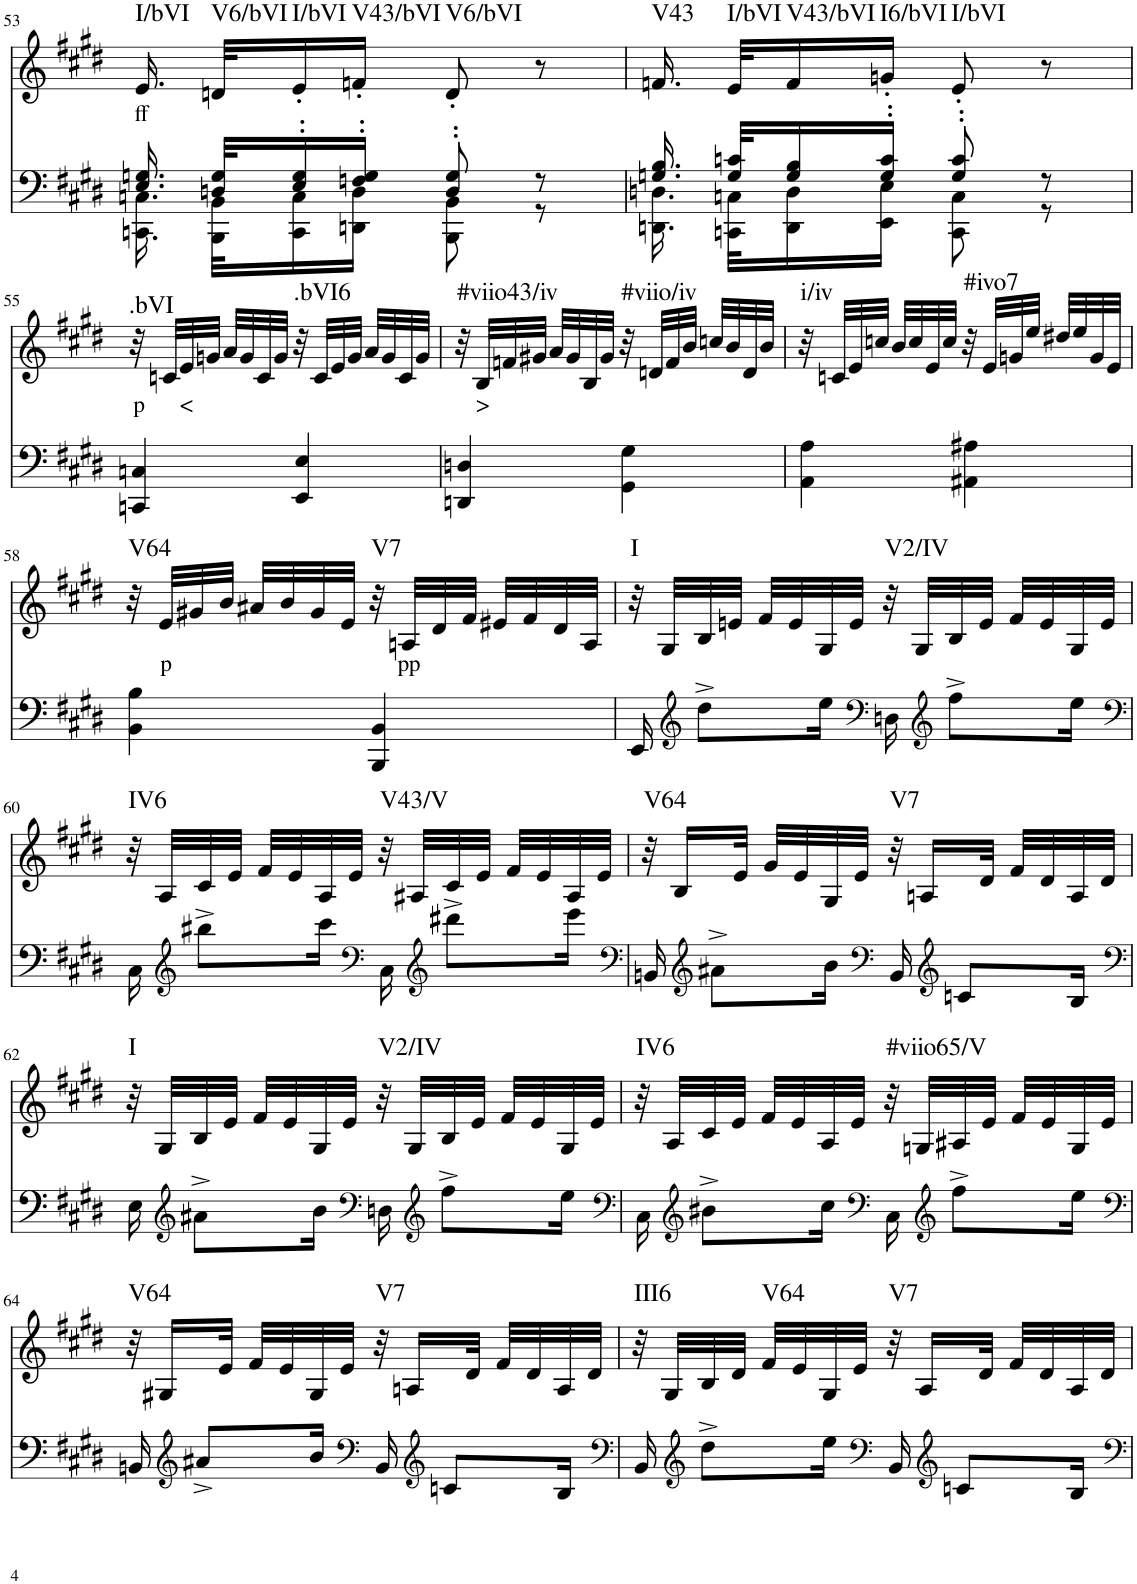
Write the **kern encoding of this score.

**kern	**kern	**text	**harte
*part2	*part1	*part1	*part1
*staff2	*staff1	*staff1	*
*I"piano	*I"piano	*	*
*I'Pno	*I'Pno	*	*
!!LO:PB:g=z
*clefF4	*clefG2	*	*
*k[f#c#g#d#]	*k[f#c#g#d#]	*	*
*E:	*E:	*	*
*M2/4	*M2/4	*	*
=53	=53	=53	=53
*^	*	*	*
!	!	!	!LO:LY:b	!LO:H:kt=I/bVI
16.E/ 16.Gn/	16.CCn\ 16.Cn\	16.e/	ff	N
!	!	!	!	!LO:H:kt=V6/bVI
32Dn/ 32G/KLL	32BBB\ 32BB\KLL	32dn/KLL	.	N
!	!	!	!	!LO:H:kt=I/bVI
16E/' 16G/'	16CC\ 16C\	16e'/	.	N
!	!	!	!	!LO:H:kt=V43/bVI
16Fn/' 16G/'JJ	16DDn\ 16D\JJ	16fn'/JJ	.	N
!	!	!	!	!LO:H:kt=V6/bVI
8D/' 8G/'	8BBB\ 8BB\	8d'/	.	N
8r	8r	8r	.	.
=54	=54	=54	=54	=54
!	!	!	!	!LO:H:kt=V43
16.Gn/ 16.B/	16.DDn\ 16.Dn\	16.fn/	.	N
!	!	!	!	!LO:H:kt=I/bVI
32G/ 32cn/KLL	32CCn\ 32Cn\KLL	32e/KLL	.	N
!	!	!	!	!LO:H:kt=V43/bVI
16G/ 16B/	16DD\ 16D\	16f/	.	N
!	!	!	!	!LO:H:kt=I6/bVI
16G/' 16c/'JJ	16EE\ 16E\JJ	16gn'/JJ	.	N
!	!	!	!	!LO:H:kt=I/bVI
8G/' 8c/'	8CC\ 8C\	8e'/	.	N
8r	8r	8r	.	.
!!LO:LB:g=z
=55	=55	=55	=55	=55
!	!	!	!LO:LY:b	!LO:H:kt=.bVI
*v	*v	*	*	*
4CCn/ 4Cn/	32r	p	N
.	32cn/LLL	.	.
!	!	!LO:LY:b	!
.	32e/	<	.
.	32gn/JJJ	.	.
.	32a/LLL	.	.
.	32g/	.	.
.	32c/	.	.
.	32g/JJJ	.	.
!	!	!	!LO:H:kt=.bVI6
4EE/ 4E/	32r	.	N
.	32c/LLL	.	.
.	32e/	.	.
.	32g/JJJ	.	.
.	32a/LLL	.	.
.	32g/	.	.
.	32c/	.	.
.	32g/JJJ	.	.
=56	=56	=56	=56
!	!	!	!LO:H:kt=#viio43/iv
4DDn/ 4Dn/	32r	.	N
!	!	!LO:LY:b	!
.	32B/LLL	>	.
.	32fn/	.	.
.	32g#X/JJJ	.	.
.	32a/LLL	.	.
.	32g#/	.	.
.	32B/	.	.
.	32g#/JJJ	.	.
!	!	!	!LO:H:kt=#viio/iv
4GG#\ 4G#\	32r	.	N
.	32dn/LLL	.	.
.	32f/	.	.
.	32b/JJJ	.	.
.	32ccn/LLL	.	.
.	32b/	.	.
.	32d/	.	.
.	32b/JJJ	.	.
=57	=57	=57	=57
!	!	!	!LO:H:kt=i/iv
4AA\ 4A\	32r	.	N
.	32cn/LLL	.	.
.	32e/	.	.
.	32ccn/JJJ	.	.
.	32b/LLL	.	.
.	32cc/	.	.
.	32e/	.	.
.	32cc/JJJ	.	.
!	!	!	!LO:H:kt=#ivo7
4AA#X\ 4A#X\	32r	.	N
.	32e/LLL	.	.
.	32gn/	.	.
.	32ee/JJJ	.	.
.	32dd#X/LLL	.	.
.	32ee/	.	.
.	32g/	.	.
.	32e/JJJ	.	.
!!LO:LB:g=z
=58	=58	=58	=58
!	!	!	!LO:H:kt=V64
4BB\ 4B\	32r	.	N
!	!	!LO:LY:b	!
.	32e/LLL	p	.
.	32g#X/	.	.
.	32b/JJJ	.	.
.	32a#X/LLL	.	.
.	32b/	.	.
.	32g#/	.	.
.	32e/JJJ	.	.
!	!	!	!LO:H:kt=V7
4BBB/ 4BB/	32r	.	N
!	!	!LO:LY:b	!
.	32An/LLL	pp	.
.	32d#/	.	.
.	32f#/JJJ	.	.
.	32e#X/LLL	.	.
.	32f#/	.	.
.	32d#/	.	.
.	32A/JJJ	.	.
=59	=59	=59	=59
!	!	!	!LO:H:kt=I
16EE/	32r	.	N
.	32G#/LLL	.	.
*clefG2	*	*	*
8dd#^\L	32B/	.	.
.	32en/JJJ	.	.
.	32f#/LLL	.	.
.	32e/	.	.
16ee\Jk	32G#/	.	.
.	32e/JJJ	.	.
*clefF4	*	*	*
!	!	!	!LO:H:kt=V2/IV
16Dn\	32r	.	N
.	32G#/LLL	.	.
*clefG2	*	*	*
8ff#^\L	32B/	.	.
.	32e/JJJ	.	.
.	32f#/LLL	.	.
.	32e/	.	.
16ee\Jk	32G#/	.	.
.	32e/JJJ	.	.
!!LO:LB:g=z
=60	=60	=60	=60
*clefF4	*	*	*
!	!	!	!LO:H:kt=IV6
16C#\	32r	.	N
.	32A/LLL	.	.
*clefG2	*	*	*
8bb#X^\L	32c#/	.	.
.	32e/JJJ	.	.
.	32f#/LLL	.	.
.	32e/	.	.
16ccc#\Jk	32A/	.	.
.	32e/JJJ	.	.
*clefF4	*	*	*
!	!	!	!LO:H:kt=V43/V
16C#\	32r	.	N
.	32A#X/LLL	.	.
*clefG2	*	*	*
8ddd#X^\L	32c#/	.	.
.	32e/JJJ	.	.
.	32f#/LLL	.	.
.	32e/	.	.
16eee\Jk	32A#/	.	.
.	32e/JJJ	.	.
=61	=61	=61	=61
*clefF4	*	*	*
!	!	!	!LO:H:kt=V64
16BBn/	32r	.	N
.	16B/LL	.	.
*clefG2	*	*	*
8a#X^\L	.	.	.
.	32e/JJk	.	.
.	32g#/LLL	.	.
.	32e/	.	.
16b\Jk	32G#/	.	.
.	32e/JJJ	.	.
*clefF4	*	*	*
!	!	!	!LO:H:kt=V7
16BB/	32r	.	N
.	16An/LL	.	.
*clefG2	*	*	*
8cn/L	.	.	.
.	32d#/JJk	.	.
.	32f#/LLL	.	.
.	32d#/	.	.
16B/Jk	32A/	.	.
.	32d#/JJJ	.	.
!!LO:LB:g=z
=62	=62	=62	=62
*clefF4	*	*	*
!	!	!	!LO:H:kt=I
16E\	32r	.	N
.	32G#/LLL	.	.
*clefG2	*	*	*
8a#X^\L	32B/	.	.
.	32e/JJJ	.	.
.	32f#/LLL	.	.
.	32e/	.	.
16b\Jk	32G#/	.	.
.	32e/JJJ	.	.
*clefF4	*	*	*
!	!	!	!LO:H:kt=V2/IV
16Dn\	32r	.	N
.	32G#/LLL	.	.
*clefG2	*	*	*
8ff#^\L	32B/	.	.
.	32e/JJJ	.	.
.	32f#/LLL	.	.
.	32e/	.	.
16ee\Jk	32G#/	.	.
.	32e/JJJ	.	.
=63	=63	=63	=63
*clefF4	*	*	*
!	!	!	!LO:H:kt=IV6
16C#\	32r	.	N
.	32A/LLL	.	.
*clefG2	*	*	*
8b#X^\L	32c#/	.	.
.	32e/JJJ	.	.
.	32f#/LLL	.	.
.	32e/	.	.
16cc#\Jk	32A/	.	.
.	32e/JJJ	.	.
*clefF4	*	*	*
!	!	!	!LO:H:kt=#viio65/V
16C#\	32r	.	N
.	32Gn/LLL	.	.
*clefG2	*	*	*
8ff#^\L	32A#X/	.	.
.	32e/JJJ	.	.
.	32f#/LLL	.	.
.	32e/	.	.
16ee\Jk	32G/	.	.
.	32e/JJJ	.	.
!!LO:LB:g=z
=64	=64	=64	=64
*clefF4	*	*	*
!	!	!	!LO:H:kt=V64
16BBn/	32r	.	N
.	16G#X/LL	.	.
*clefG2	*	*	*
8a#X^/L	.	.	.
.	32e/JJk	.	.
.	32f#/LLL	.	.
.	32e/	.	.
16b/Jk	32G#/	.	.
.	32e/JJJ	.	.
*clefF4	*	*	*
!	!	!	!LO:H:kt=V7
16BB/	32r	.	N
.	16An/LL	.	.
*clefG2	*	*	*
8cn/L	.	.	.
.	32d#/JJk	.	.
.	32f#/LLL	.	.
.	32d#/	.	.
16B/Jk	32A/	.	.
.	32d#/JJJ	.	.
=65	=65	=65	=65
*clefF4	*	*	*
!	!	!	!LO:H:kt=III6
16BB/	32r	.	N
.	32G#/LLL	.	.
*clefG2	*	*	*
8dd#^\L	32B/	.	.
.	32d#/JJJ	.	.
!	!	!	!LO:H:kt=V64
.	32f#/LLL	.	N
.	32e/	.	.
16ee\Jk	32G#/	.	.
.	32e/JJJ	.	.
*clefF4	*	*	*
!	!	!	!LO:H:kt=V7
16BB/	32r	.	N
.	16A/LL	.	.
*clefG2	*	*	*
8cn/L	.	.	.
.	32d#/JJk	.	.
.	32f#/LLL	.	.
.	32d#/	.	.
16B/Jk	32A/	.	.
.	32d#/JJJ	.	.
=	=	=	=
*-	*-	*-	*-
